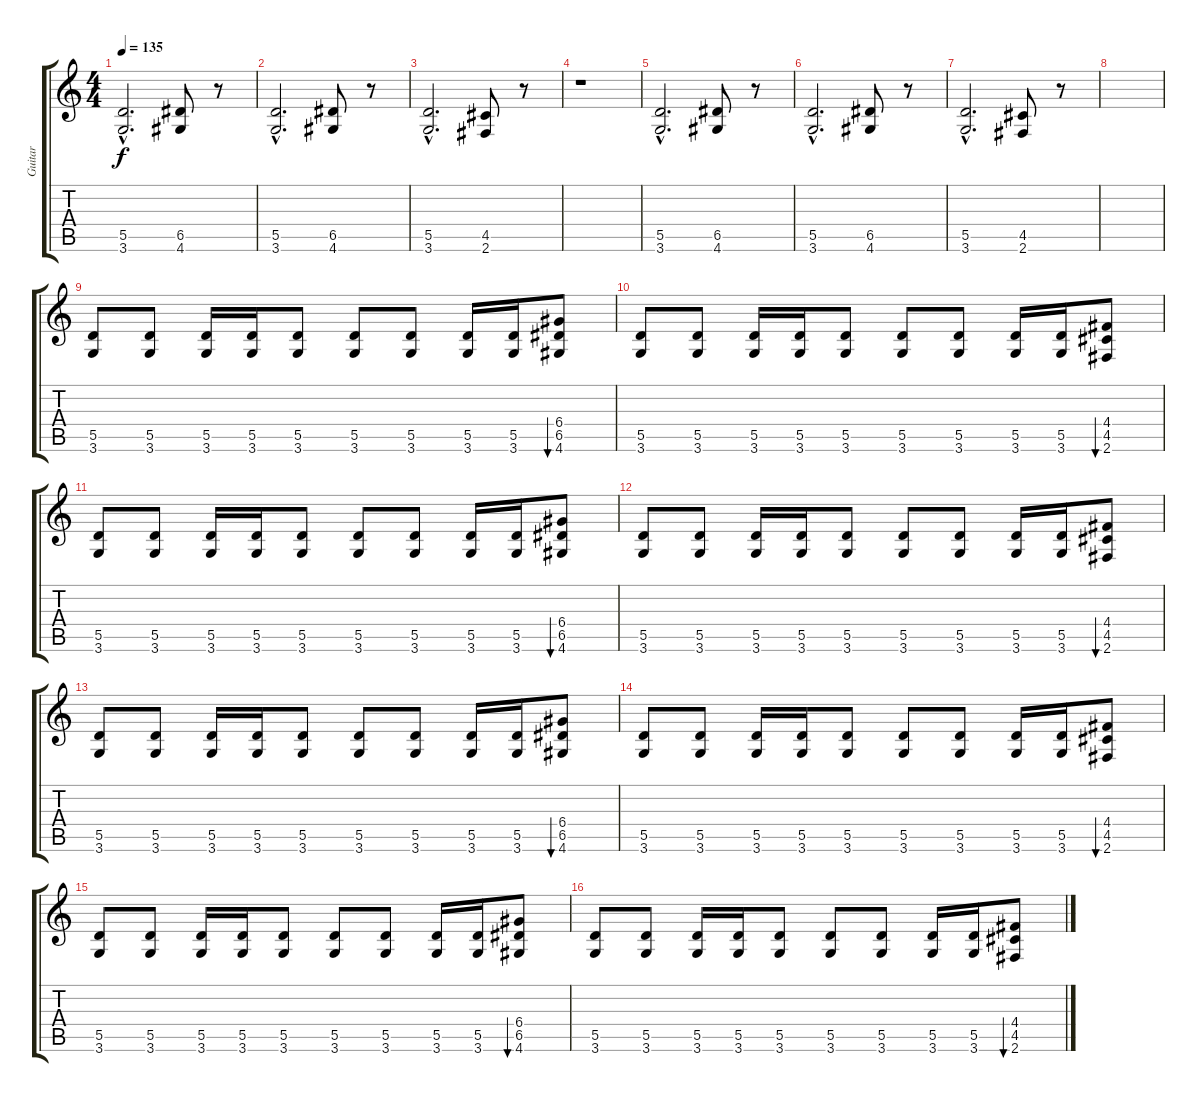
\track ("Guitar" "Guitar") {instrument overdrivenguitar}
\staff {score tabs}
\tuning (E4 B3 G3 D3 A2 E2) {hide}
\ts (4 4)
\tempo 135
\clef g2
\ks c
(5.5{hac} 3.6{hac}).2{d dy f} (6.5 4.6).8 r.8 |
(5.5{hac} 3.6{hac}).2{d} (6.5 4.6).8 r.8 |
(5.5{hac} 3.6{hac}).2{d} (4.5 2.6).8 r.8 |
r.1 |
(5.5{hac} 3.6{hac}).2{d} (6.5 4.6).8 r.8 |
(5.5{hac} 3.6{hac}).2{d} (6.5 4.6).8 r.8 |
(5.5{hac} 3.6{hac}).2{d} (4.5 2.6).8 r.8 |
|
(5.5 3.6).8 (5.5 3.6).8 (5.5 3.6).16 (5.5 3.6).16 (5.5 3.6).8 (5.5 3.6).8 (5.5 3.6).8 (5.5 3.6).16 (5.5 3.6).16 (6.4 6.5 4.6).8{bu 60} |
(5.5 3.6).8 (5.5 3.6).8 (5.5 3.6).16 (5.5 3.6).16 (5.5 3.6).8 (5.5 3.6).8 (5.5 3.6).8 (5.5 3.6).16 (5.5 3.6).16 (4.4 4.5 2.6).8{bu 60} |
(5.5 3.6).8 (5.5 3.6).8 (5.5 3.6).16 (5.5 3.6).16 (5.5 3.6).8 (5.5 3.6).8 (5.5 3.6).8 (5.5 3.6).16 (5.5 3.6).16 (6.4 6.5 4.6).8{bu 60} |
(5.5 3.6).8 (5.5 3.6).8 (5.5 3.6).16 (5.5 3.6).16 (5.5 3.6).8 (5.5 3.6).8 (5.5 3.6).8 (5.5 3.6).16 (5.5 3.6).16 (4.4 4.5 2.6).8{bu 60} |
(5.5 3.6).8 (5.5 3.6).8 (5.5 3.6).16 (5.5 3.6).16 (5.5 3.6).8 (5.5 3.6).8 (5.5 3.6).8 (5.5 3.6).16 (5.5 3.6).16 (6.4 6.5 4.6).8{bu 60} |
(5.5 3.6).8 (5.5 3.6).8 (5.5 3.6).16 (5.5 3.6).16 (5.5 3.6).8 (5.5 3.6).8 (5.5 3.6).8 (5.5 3.6).16 (5.5 3.6).16 (4.4 4.5 2.6).8{bu 60} |
(5.5 3.6).8 (5.5 3.6).8 (5.5 3.6).16 (5.5 3.6).16 (5.5 3.6).8 (5.5 3.6).8 (5.5 3.6).8 (5.5 3.6).16 (5.5 3.6).16 (6.4 6.5 4.6).8{bu 60} |
(5.5 3.6).8 (5.5 3.6).8 (5.5 3.6).16 (5.5 3.6).16 (5.5 3.6).8 (5.5 3.6).8 (5.5 3.6).8 (5.5 3.6).16 (5.5 3.6).16 (4.4 4.5 2.6).8{bu 60}
